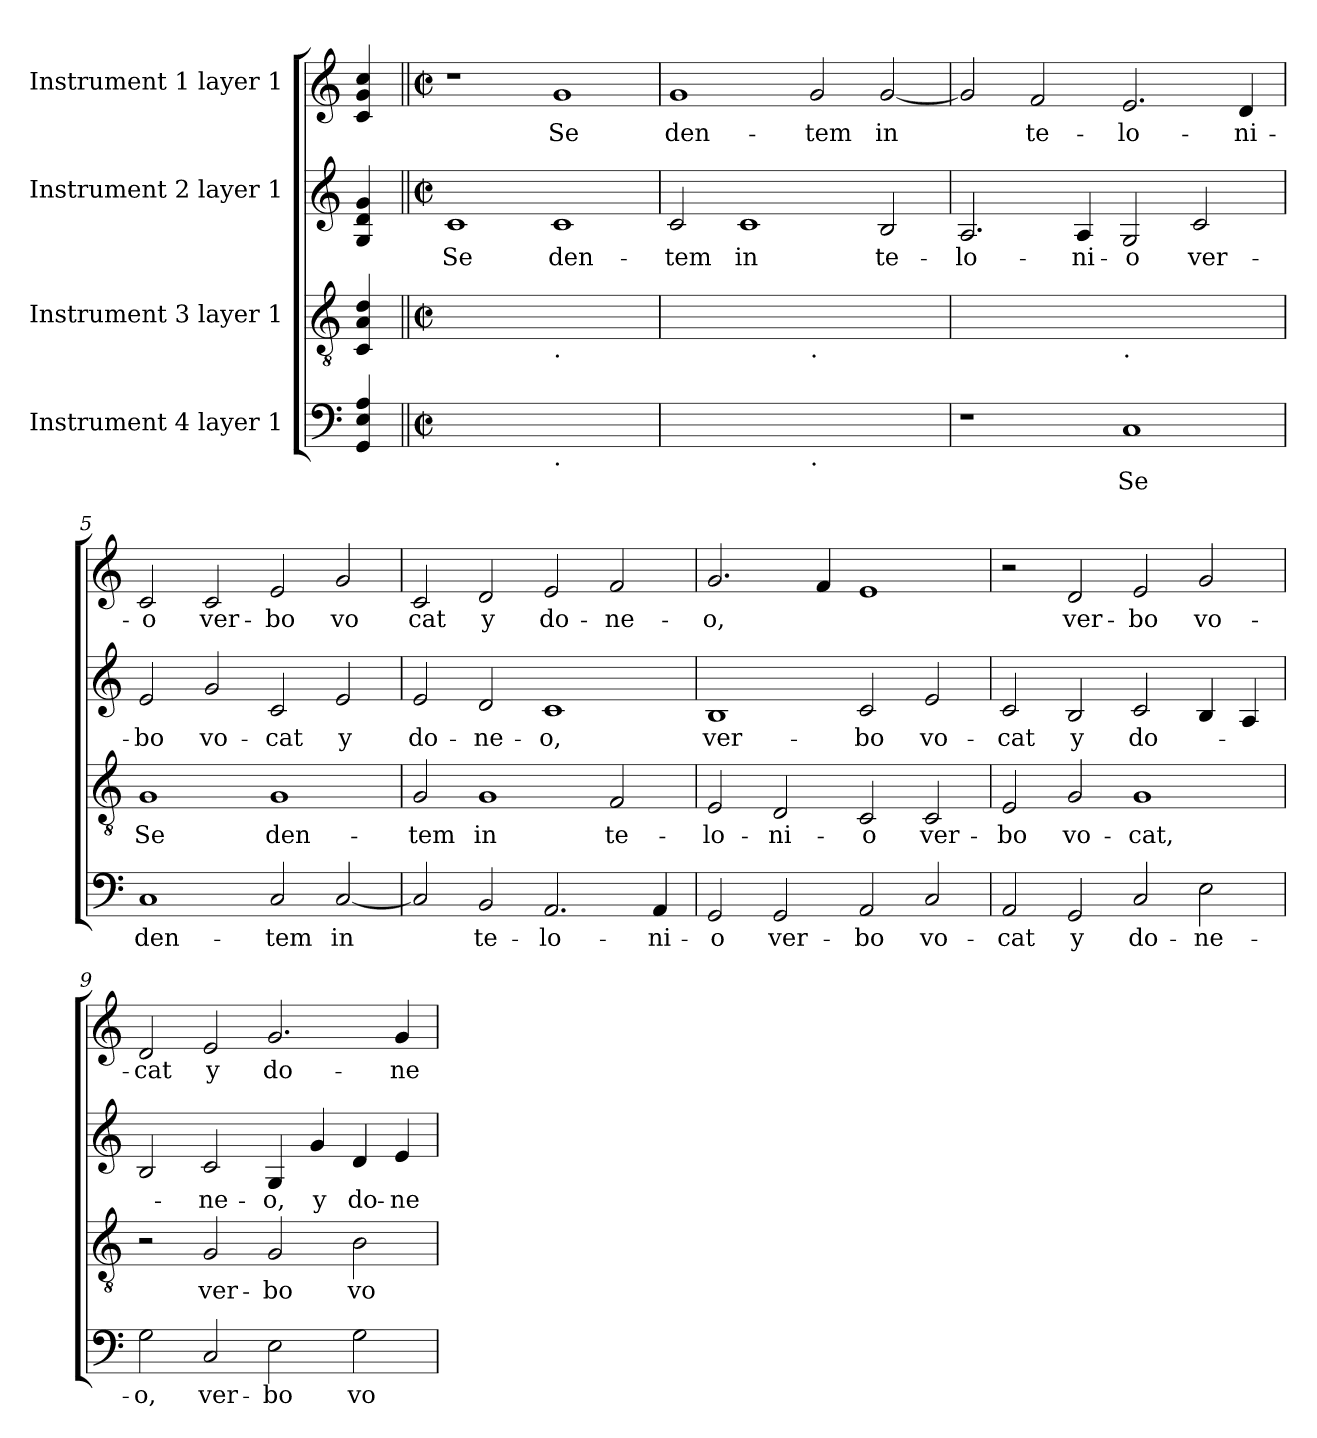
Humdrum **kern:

**kern	**text	**kern	**text	**kern	**text	**kern	**text
*part4	*part4	*part3	*part3	*part2	*part2	*part1	*part1
*staff4	*staff4	*staff3	*staff3	*staff2	*staff2	*staff1	*staff1
*I"Instrument 4 layer 1	*	*I"Instrument 3 layer 1	*	*I"Instrument 2 layer 1	*	*I"Instrument 1 layer 1	*
*clefF4	*	*clefGv2	*	*clefG2	*	*clefG2	*
*k[]	*	*k[]	*	*k[]	*	*k[]	*
=1	=1	=1	=1	=1	=1	=1	=1
4GG/ 4E/ 4A/	.	4C/ 4A/ 4d/	.	4G/ 4d/ 4g/	.	4c/ 4g/ 4cc/	.
=2||	=2||	=2||	=2||	=2||	=2||	=2||	=2||
*M2/2	*	*M2/2	*	*M2/2	*	*M2/2	*
*met(c|)	*	*met(c|)	*	*met(c|)	*	*met(c|)	*
!	!	!	!	!	!LO:LY:b	!	!
1ryy	.	1ryy	.	1c	Se	1r	.
!	!	!LO:TX:b:t=.	!	!	!	!	!
!LO:TX:b:t=.	!	!	!	!	!	!	!
!	!	!	!	!	!LO:LY:b	!	!LO:LY:b
1ryy	.	1ryy	.	1c	-den-	1g	Se
=3	=3	=3	=3	=3	=3	=3	=3
!	!	!	!	!	!LO:LY:b	!	!LO:LY:b
1ryy	.	1ryy	.	2c/	-tem	1g	-den-
!	!	!	!	!	!LO:LY:b	!	!
.	.	.	.	1c	in	.	.
!	!	!LO:TX:b:t=.	!	!	!	!	!
!LO:TX:b:t=.	!	!	!	!	!	!	!
!	!	!	!	!	!	!	!LO:LY:b
1ryy	.	1ryy	.	.	.	2g/	-tem
!	!	!	!	!	!LO:LY:b	!	!LO:LY:b
.	.	.	.	2B/	te-	[<2g/	in
=4	=4	=4	=4	=4	=4	=4	=4
!	!	!	!	!	!LO:LY:b	!	!
1r	.	1ryy	.	2.A/	-lo-	2g/]	.
!	!	!	!	!	!	!	!LO:LY:b
.	.	.	.	.	.	2f/	te-
!	!	!	!	!	!LO:LY:b	!	!
.	.	.	.	4A/	-ni-	.	.
!	!	!LO:TX:b:t=.	!	!	!	!	!
!	!LO:LY:b	!	!	!	!LO:LY:b	!	!LO:LY:b
1C	Se	1ryy	.	2G/	-o	2.e/	-lo-
!	!	!	!	!	!LO:LY:b	!	!
.	.	.	.	2c/	ver-	.	.
!	!	!	!	!	!	!	!LO:LY:b
.	.	.	.	.	.	4d/	-ni-
=5	=5	=5	=5	=5	=5	=5	=5
!	!LO:LY:b	!	!LO:LY:b	!	!LO:LY:b	!	!LO:LY:b
1C	-den-	1G	Se	2e/	-bo	2c/	-o
!	!	!	!	!	!LO:LY:b	!	!LO:LY:b
.	.	.	.	2g/	vo-	2c/	ver-
!	!LO:LY:b	!	!LO:LY:b	!	!LO:LY:b	!	!LO:LY:b
2C/	-tem	1G	-den-	2c/	-cat	2e/	-bo
!	!LO:LY:b	!	!	!	!LO:LY:b	!	!LO:LY:b
[<2C/	in	.	.	2e/	y	2g/	vo
=6	=6	=6	=6	=6	=6	=6	=6
!	!	!	!LO:LY:b	!	!LO:LY:b	!	!LO:LY:b
2C/]	.	2G/	-tem	2e/	do-	2c/	cat
!	!LO:LY:b	!	!LO:LY:b	!	!LO:LY:b	!	!LO:LY:b
2BB/	te-	1G	in	2d/	-ne-	2d/	y
!	!LO:LY:b	!	!	!	!LO:LY:b	!	!LO:LY:b
2.AA/	-lo-	.	.	1c	-o,	2e/	do-
!	!	!	!LO:LY:b	!	!	!	!LO:LY:b
.	.	2F/	te-	.	.	2f/	-ne-
!	!LO:LY:b	!	!	!	!	!	!
4AA/	-ni-	.	.	.	.	.	.
=7	=7	=7	=7	=7	=7	=7	=7
!	!LO:LY:b	!	!LO:LY:b	!	!LO:LY:b	!	!LO:LY:b
2GG/	-o	2E/	-lo-	1B	ver-	2.g/	-o,
!	!LO:LY:b	!	!LO:LY:b	!	!	!	!
2GG/	ver-	2D/	-ni-	.	.	.	.
.	.	.	.	.	.	4f/	.
!	!LO:LY:b	!	!LO:LY:b	!	!LO:LY:b	!	!
2AA/	-bo	2C/	-o	2c/	-bo	1e	.
!	!LO:LY:b	!	!LO:LY:b	!	!LO:LY:b	!	!
2C/	vo-	2C/	ver-	2e/	vo-	.	.
!!LO:LB:g=z
=8	=8	=8	=8	=8	=8	=8	=8
!	!LO:LY:b	!	!LO:LY:b	!	!LO:LY:b	!	!
2AA/	-cat	2E/	-bo	2c/	-cat	2r	.
!	!LO:LY:b	!	!LO:LY:b	!	!LO:LY:b	!	!LO:LY:b
2GG/	y	2G/	vo-	2B/	y	2d/	ver-
!	!LO:LY:b	!	!LO:LY:b	!	!LO:LY:b	!	!LO:LY:b
2C/	do-	1G	-cat,	2c/	do-	2e/	-bo
!	!LO:LY:b	!	!	!	!	!	!LO:LY:b
2E\	-ne-	.	.	4B/	.	2g/	vo-
.	.	.	.	4A/	.	.	.
=9	=9	=9	=9	=9	=9	=9	=9
!	!LO:LY:b	!	!	!	!	!	!LO:LY:b
2G\	o,	2r	.	2B/	.	2d/	-cat
!	!LO:LY:b	!	!LO:LY:b	!	!LO:LY:b	!	!LO:LY:b
2C/	ver-	2G/	ver-	2c/	-ne-	2e/	y
!	!LO:LY:b	!	!LO:LY:b	!	!LO:LY:b	!	!LO:LY:b
2E\	-bo	2G/	-bo	4G/	-o,	2.g/	do-
!	!	!	!	!	!LO:LY:b	!	!
.	.	.	.	4g/	y	.	.
!	!LO:LY:b	!	!LO:LY:b	!	!LO:LY:b	!	!
2G\	vo-	2B\	vo-	4d/	do-	.	.
!	!	!	!	!	!LO:LY:b	!	!LO:LY:b
.	.	.	.	4e/	-ne-	4g/	-ne-
=	=	=	=	=	=	=	=
*-	*-	*-	*-	*-	*-	*-	*-
